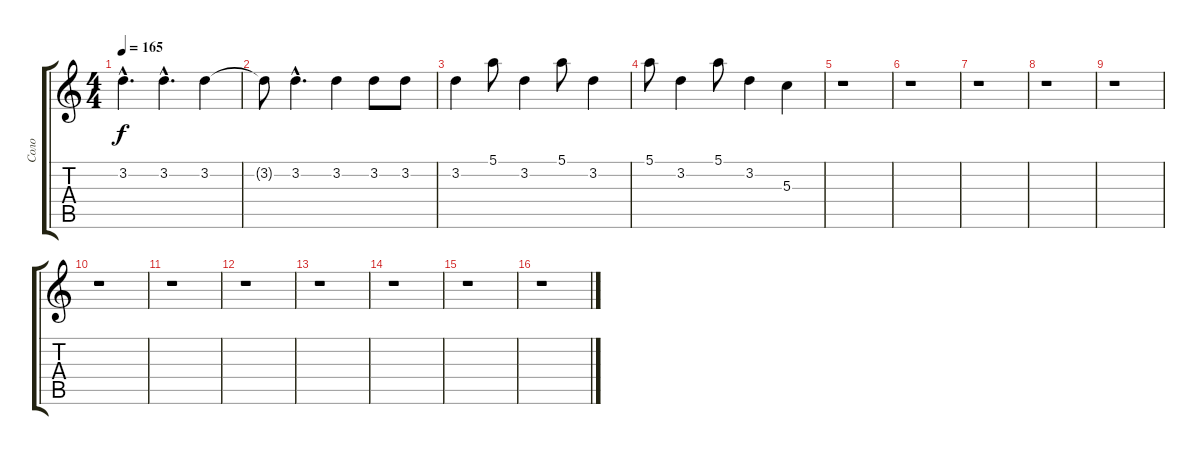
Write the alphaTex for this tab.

\track ("Соло" "Соло") {instrument overdrivenguitar}
\staff {score tabs}
\tuning (E4 B3 G3 D3 A2 E2) {hide}
\ts (4 4)
\tempo 165
\clef g2
\ks c
3.2{hac}.4{d dy f} 3.2{hac}.4{d} 3.2.4 |
3.2{t}.8 3.2{hac}.4{d} 3.2.4 3.2.8 3.2.8 |
3.2.4 5.1.8 3.2.4 5.1.8 3.2.4 |
5.1.8 3.2.4 5.1.8 3.2.4 5.3.4 |
r.1 |
r.1 |
r.1 |
r.1 |
r.1 |
r.1 |
r.1 |
r.1 |
r.1 |
r.1 |
r.1 |
r.1
